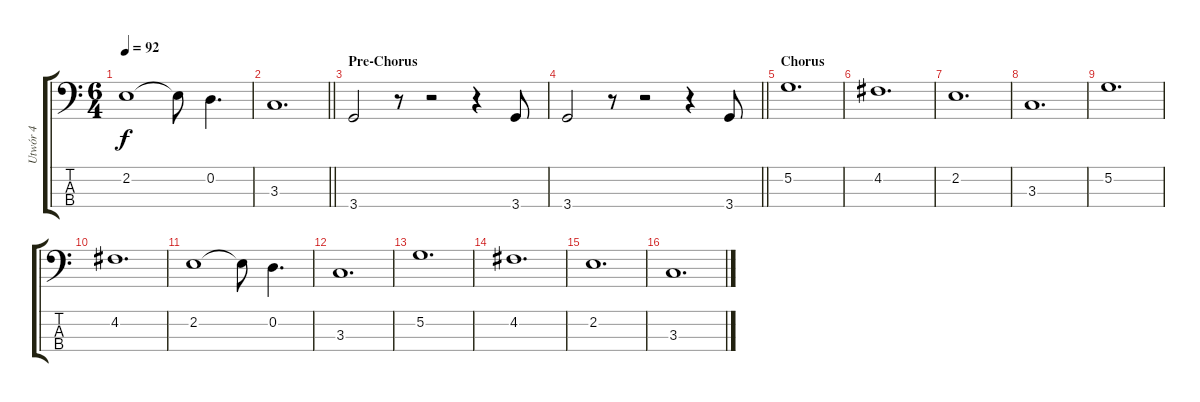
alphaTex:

\track ("Utwór 4" "Utwór 4") {instrument electricbassfinger}
\staff {score tabs}
\tuning (G2 D2 A1 E1) {hide}
\ts (6 4)
\tempo 92
\clef f4
\ks c
2.2.1{dy f} 2.2{t}.8 0.2.4{d} |
\barLineRight lightlight
3.3.1{d} |
\section ("" "Pre-Chorus")
3.4.2 r.8 r.2 r.4 3.4.8 |
\barLineRight lightlight
3.4.2 r.8 r.2 r.4 3.4.8 |
\section ("" "Chorus")
5.2.1{d} |
4.2.1{d} |
2.2.1{d} |
3.3.1{d} |
5.2.1{d} |
4.2.1{d} |
2.2.1 2.2{t}.8 0.2.4{d} |
3.3.1{d} |
5.2.1{d} |
4.2.1{d} |
2.2.1{d} |
3.3.1{d}
